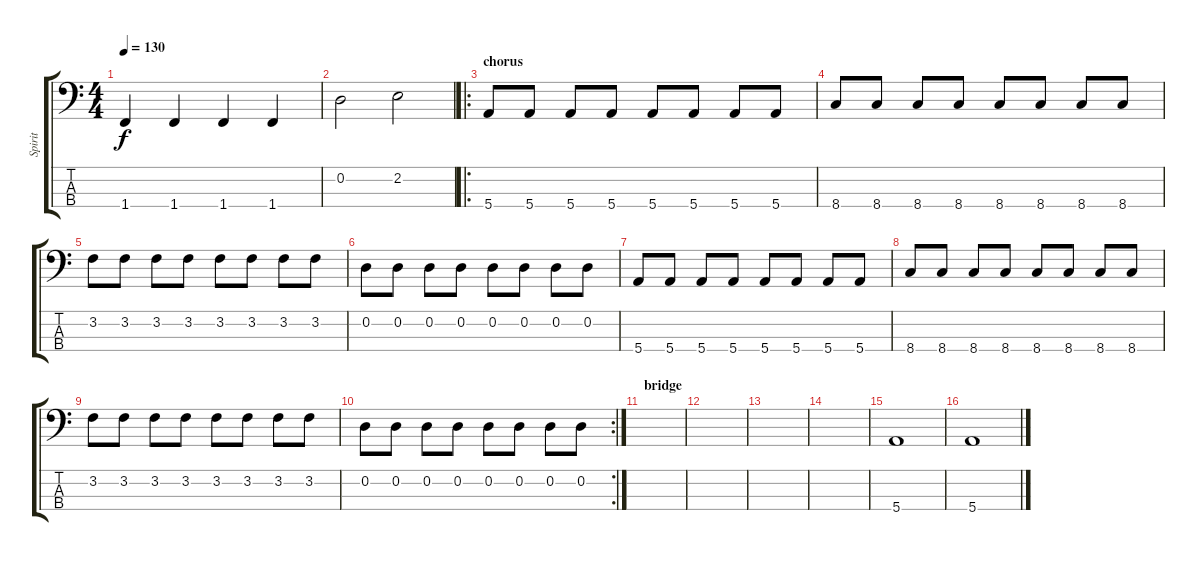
\track ("Spirit" "Spirit") {instrument electricbassfinger}
\staff {score tabs}
\tuning (G2 D2 A1 E1) {hide}
\ts (4 4)
\tempo 130
\clef f4
\ks c
1.4.4{dy f} 1.4.4 1.4.4 1.4.4 |
0.2.2 2.2.2 |
\ro
\section ("" "chorus")
5.4.8 5.4.8 5.4.8 5.4.8 5.4.8 5.4.8 5.4.8 5.4.8 |
8.4.8 8.4.8 8.4.8 8.4.8 8.4.8 8.4.8 8.4.8 8.4.8 |
3.2.8 3.2.8 3.2.8 3.2.8 3.2.8 3.2.8 3.2.8 3.2.8 |
0.2.8 0.2.8 0.2.8 0.2.8 0.2.8 0.2.8 0.2.8 0.2.8 |
5.4.8 5.4.8 5.4.8 5.4.8 5.4.8 5.4.8 5.4.8 5.4.8 |
8.4.8 8.4.8 8.4.8 8.4.8 8.4.8 8.4.8 8.4.8 8.4.8 |
3.2.8 3.2.8 3.2.8 3.2.8 3.2.8 3.2.8 3.2.8 3.2.8 |
\rc 2
0.2.8 0.2.8 0.2.8 0.2.8 0.2.8 0.2.8 0.2.8 0.2.8 |
\section ("" "bridge")
|
|
|
|
5.4.1 |
5.4.1
